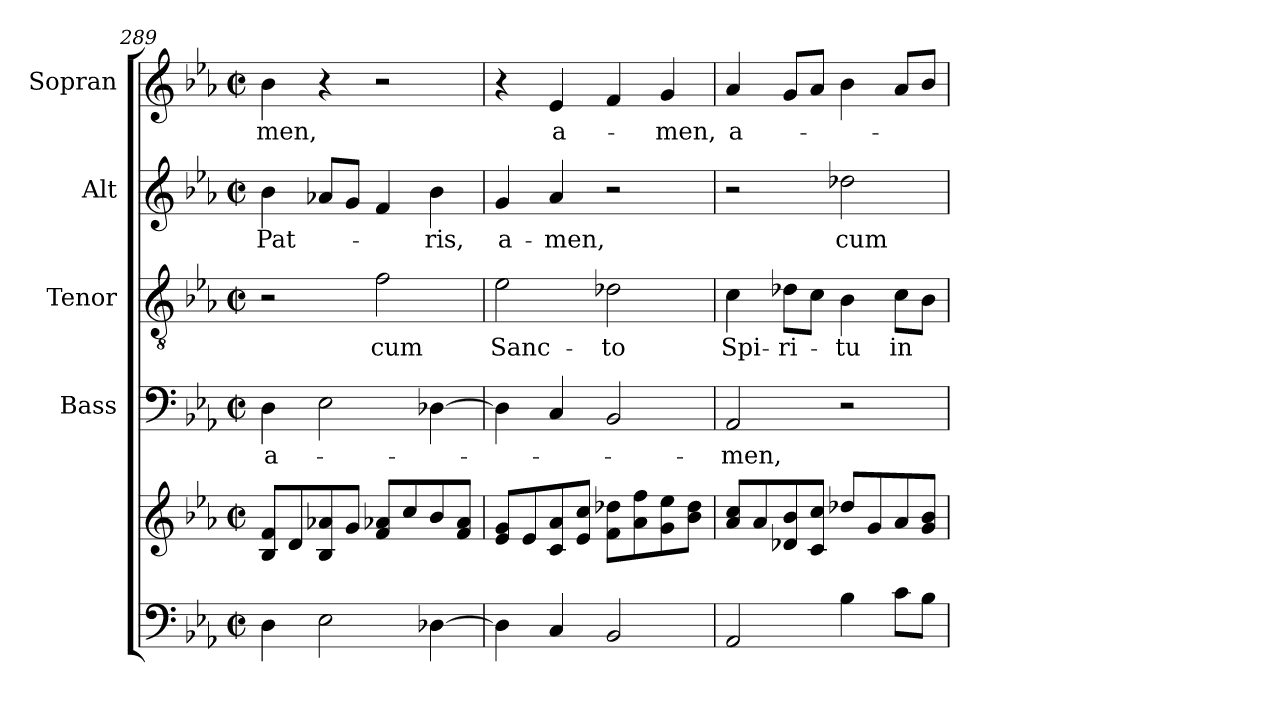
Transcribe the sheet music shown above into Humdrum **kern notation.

**kern	**kern	**kern	**text	**kern	**text	**kern	**text	**kern	**text
*part5	*part5	*part4	*part4	*part3	*part3	*part2	*part2	*part1	*part1
*staff6	*staff5	*staff4	*staff4	*staff3	*staff3	*staff2	*staff2	*staff1	*staff1
*	*	*I"Bass	*	*I"Tenor	*	*I"Alt	*	*I"Sopran	*
*	*	*I'B.	*	*I'T.	*	*I'A.	*	*I'S.	*
!!LO:LB:g=z
*clefF4	*clefG2	*clefF4	*	*clefGv2	*	*clefG2	*	*clefG2	*
*k[b-e-a-]	*k[b-e-a-]	*k[b-e-a-]	*	*k[b-e-a-]	*	*k[b-e-a-]	*	*k[b-e-a-]	*
*E-:	*E-:	*E-:	*	*E-:	*	*E-:	*	*E-:	*
*M2/2	*M2/2	*M2/2	*	*M2/2	*	*M2/2	*	*M2/2	*
*met(c|)	*met(c|)	*met(c|)	*	*met(c|)	*	*met(c|)	*	*met(c|)	*
=289	=289	=289	=289	=289	=289	=289	=289	=289	=289
!	!	!	!LO:LY:b	!	!	!	!LO:LY:b	!	!LO:LY:b
4D\	8B-/ 8f/L	4D\	a-	2r	.	4b-\	Pat-	4b-\	-men,
.	8d/	.	.	.	.	.	.	.	.
2E-\	8B-/ 8a-X/	2E-\	.	.	.	8a-X/L	.	4r	.
.	8g/J	.	.	.	.	8g/J	.	.	.
!	!	!	!	!	!LO:LY:b	!	!	!	!
.	8f/ 8a-X/L	.	.	2f\	cum	4f/	.	2r	.
.	8cc/	.	.	.	.	.	.	.	.
!	!	!	!	!	!	!	!LO:LY:b	!	!
[4D-X\	8b-/	[4D-X\	.	.	.	4b-\	-ris,	.	.
.	8f/ 8a-/J	.	.	.	.	.	.	.	.
=290	=290	=290	=290	=290	=290	=290	=290	=290	=290
!	!	!	!	!	!LO:LY:b	!	!LO:LY:b	!	!
4D-\]	8e-/ 8g/L	4D-\]	.	2e-\	Sanc-	4g/	a-	4r	.
.	8e-/	.	.	.	.	.	.	.	.
!	!	!	!	!	!	!	!LO:LY:b	!	!LO:LY:b
4C/	8c/ 8a-/	4C/	.	.	.	4a-/	-men,	4e-/	a-
.	8e-/ 8cc/J	.	.	.	.	.	.	.	.
!	!	!	!	!	!LO:LY:b	!	!	!	!
2BB-/	8f\ 8dd-X\L	2BB-/	.	2d-X\	-to	2r	.	4f/	.
.	8a-\ 8ff\	.	.	.	.	.	.	.	.
!	!	!	!	!	!	!	!	!	!LO:LY:b
.	8g\ 8ee-\	.	.	.	.	.	.	4g/	-men,
.	8b-\ 8dd-\J	.	.	.	.	.	.	.	.
=291	=291	=291	=291	=291	=291	=291	=291	=291	=291
!	!	!	!LO:LY:b	!	!LO:LY:b	!	!	!	!LO:LY:b
2AA-/	8a-/ 8cc/L	2AA-/	-men,	4c\	Spi-	2r	.	4a-/	a-
.	8a-/	.	.	.	.	.	.	.	.
!	!	!	!	!	!LO:LY:b	!	!	!	!
.	8d-X/ 8b-/	.	.	8d-X\L	-ri-	.	.	8g/L	.
.	8c/ 8cc/J	.	.	8c\J	.	.	.	8a-/J	.
!	!	!	!	!	!LO:LY:b	!	!LO:LY:b	!	!
4B-\	8dd-X/L	2r	.	4B-\	-tu	2dd-X\	cum	4b-\	.
.	8g/	.	.	.	.	.	.	.	.
!	!	!	!	!	!LO:LY:b	!	!	!	!
8c\L	8a-/	.	.	8c\L	in	.	.	8a-/L	.
8B-\J	8g/ 8b-/J	.	.	8B-\J	.	.	.	8b-/J	.
=	=	=	=	=	=	=	=	=	=
*-	*-	*-	*-	*-	*-	*-	*-	*-	*-
